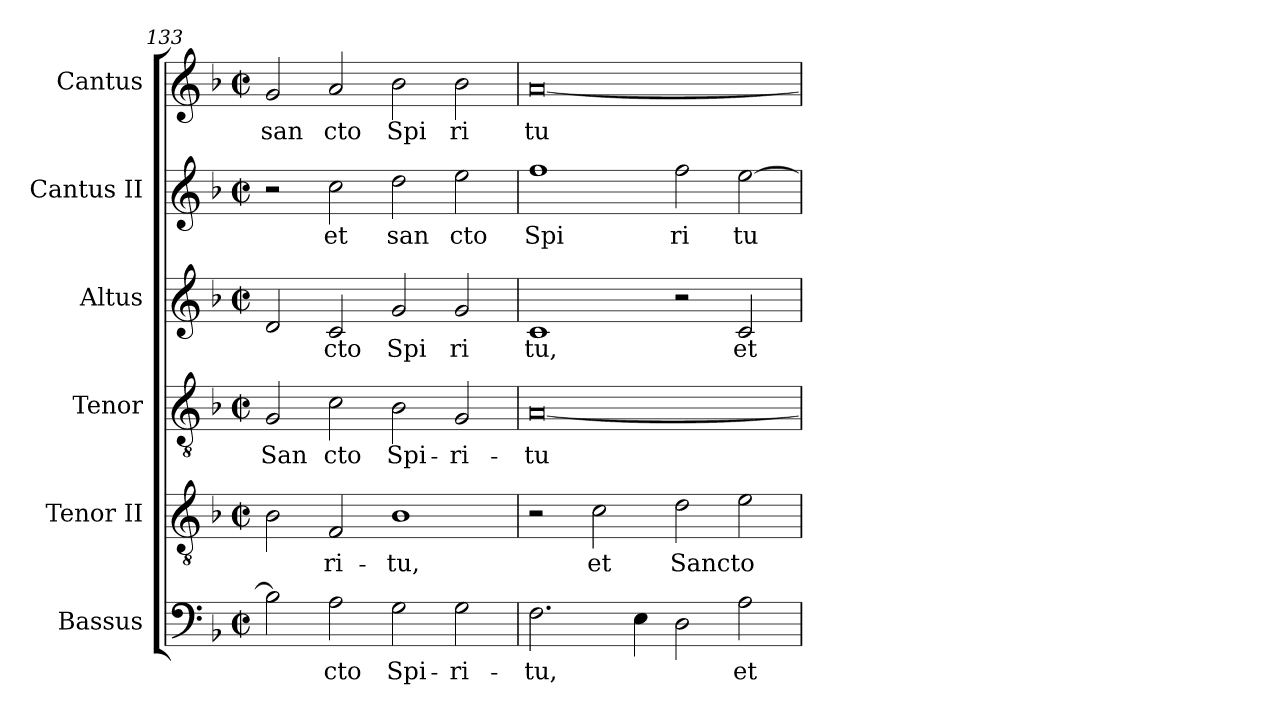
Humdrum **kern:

**kern	**text	**kern	**text	**kern	**text	**kern	**text	**kern	**text	**kern	**text
*part6	*part6	*part5	*part5	*part4	*part4	*part3	*part3	*part2	*part2	*part1	*part1
*staff6	*staff6	*staff5	*staff5	*staff4	*staff4	*staff3	*staff3	*staff2	*staff2	*staff1	*staff1
*I"Bassus	*	*I"Tenor II	*	*I"Tenor	*	*I"Altus	*	*I"Cantus II	*	*I"Cantus	*
*I'Bassus	*	*	*	*I'Tenor	*	*I'Altus	*	*I'Cantus II	*	*	*
*clefF4	*	*clefGv2	*	*clefGv2	*	*clefG2	*	*clefG2	*	*clefG2	*
*k[b-]	*	*k[b-]	*	*k[b-]	*	*k[b-]	*	*k[b-]	*	*k[b-]	*
*F:	*	*F:	*	*F:	*	*F:	*	*F:	*	*F:	*
*M2/2	*	*M2/2	*	*M2/2	*	*M2/2	*	*M2/2	*	*M2/2	*
*met(c|)	*	*met(c|)	*	*met(c|)	*	*met(c|)	*	*met(c|)	*	*met(c|)	*
=133	=133	=133	=133	=133	=133	=133	=133	=133	=133	=133	=133
!	!	!	!	!	!LO:LY:b:cj	!	!	!	!	!	!LO:LY:b:cj
2B-\]	.	2B-\	.	2G/	San	2d/	.	2r	.	2g/	san
!	!LO:LY:b:cj	!	!LO:LY:b:cj	!	!LO:LY:b:cj	!	!LO:LY:b:cj	!	!LO:LY:b:cj	!	!LO:LY:b:cj
2A\	-cto	2F/	-ri-	2c\	cto	2c/	cto	2cc\	et	2a/	cto
!	!LO:LY:b:cj	!	!LO:LY:b:cj	!	!LO:LY:b:cj	!	!LO:LY:b:cj	!	!LO:LY:b:cj	!	!LO:LY:b:cj
2G\	Spi-	1B-	-tu,	2B-\	Spi-	2g/	Spi	2dd\	san	2b-\	Spi
!	!LO:LY:b:cj	!	!	!	!LO:LY:b:cj	!	!LO:LY:b:cj	!	!LO:LY:b:cj	!	!LO:LY:b:cj
2G\	-ri-	.	.	2G/	-ri-	2g/	ri	2ee\	cto	2b-\	ri
!!LO:LB:g=z
=134	=134	=134	=134	=134	=134	=134	=134	=134	=134	=134	=134
!	!LO:LY:b	!	!	!	!LO:LY:b:cj	!	!LO:LY:b:cj	!	!LO:LY:b:cj	!	!LO:LY:b:cj
2.F\	-tu,	2r	.	[<0A	-tu	1c	tu,	1ff	Spi	[<0a	tu
!	!	!	!LO:LY:b:cj	!	!	!	!	!	!	!	!
.	.	2c\	et	.	.	.	.	.	.	.	.
4E\	.	.	.	.	.	.	.	.	.	.	.
!	!	!	!LO:LY:b:cj	!	!	!	!	!	!LO:LY:b:cj	!	!
2D\	.	2d\	Sancto	.	.	2r	.	2ff\	ri	.	.
!	!LO:LY:b:cj	!	!	!	!	!	!LO:LY:b:cj	!	!LO:LY:b:cj	!	!
2A\	et	2e\	.	.	.	2c/	et	[>2ee\	tu	.	.
=	=	=	=	=	=	=	=	=	=	=	=
*-	*-	*-	*-	*-	*-	*-	*-	*-	*-	*-	*-
